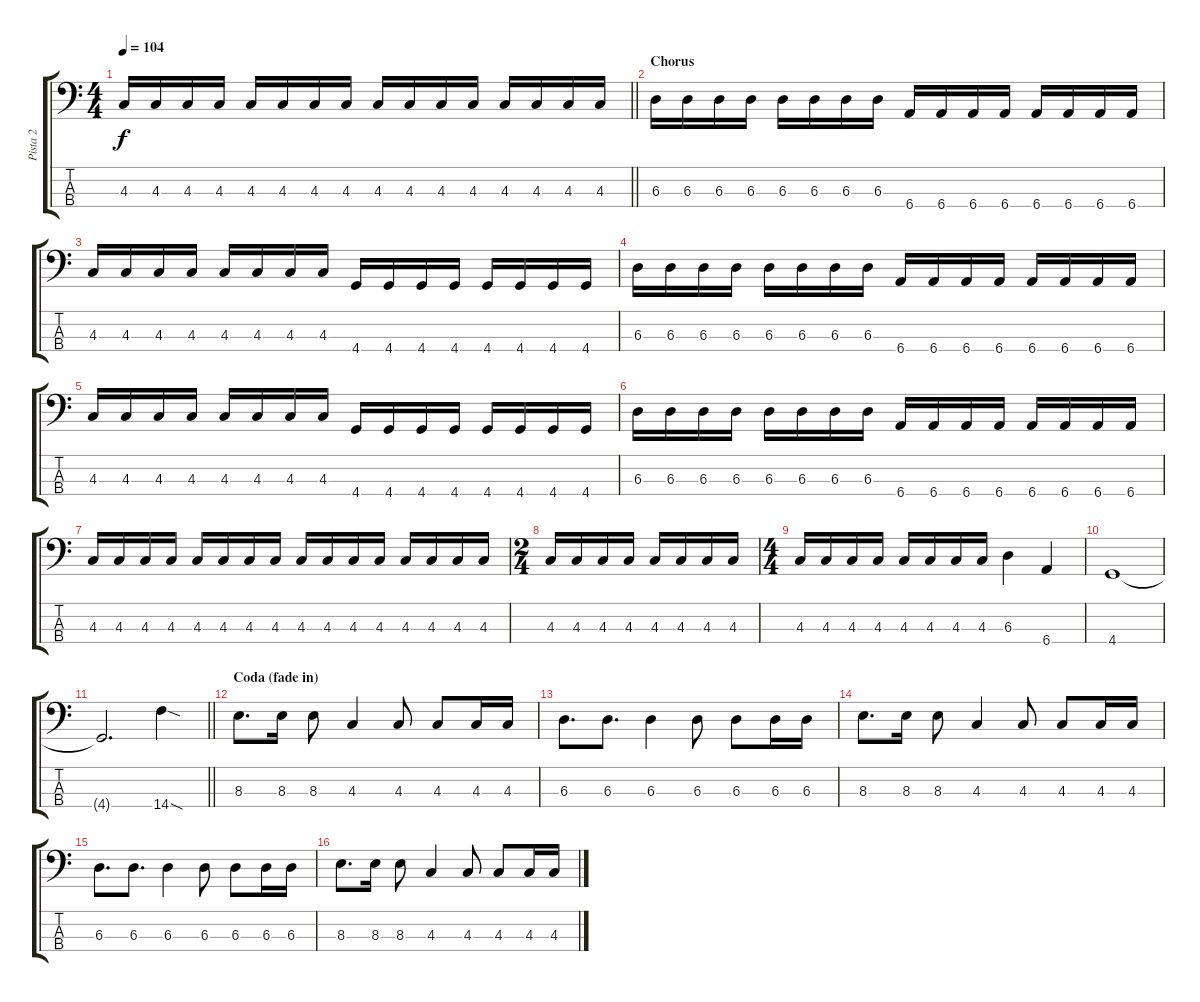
\track ("Pista 2" "Pista 2") {instrument electricbassfinger}
\staff {score tabs}
\tuning (Gb2 Db2 Ab1 Eb1) {hide}
\ts (4 4)
\tempo 104
\clef f4
\barLineRight lightlight
\ks c
4.3.16{dy f} 4.3.16 4.3.16 4.3.16 4.3.16 4.3.16 4.3.16 4.3.16 4.3.16 4.3.16 4.3.16 4.3.16 4.3.16 4.3.16 4.3.16 4.3.16 |
\section ("" "Chorus")
6.3.16 6.3.16 6.3.16 6.3.16 6.3.16 6.3.16 6.3.16 6.3.16 6.4.16 6.4.16 6.4.16 6.4.16 6.4.16 6.4.16 6.4.16 6.4.16 |
4.3.16 4.3.16 4.3.16 4.3.16 4.3.16 4.3.16 4.3.16 4.3.16 4.4.16 4.4.16 4.4.16 4.4.16 4.4.16 4.4.16 4.4.16 4.4.16 |
6.3.16 6.3.16 6.3.16 6.3.16 6.3.16 6.3.16 6.3.16 6.3.16 6.4.16 6.4.16 6.4.16 6.4.16 6.4.16 6.4.16 6.4.16 6.4.16 |
4.3.16 4.3.16 4.3.16 4.3.16 4.3.16 4.3.16 4.3.16 4.3.16 4.4.16 4.4.16 4.4.16 4.4.16 4.4.16 4.4.16 4.4.16 4.4.16 |
6.3.16 6.3.16 6.3.16 6.3.16 6.3.16 6.3.16 6.3.16 6.3.16 6.4.16 6.4.16 6.4.16 6.4.16 6.4.16 6.4.16 6.4.16 6.4.16 |
4.3.16 4.3.16 4.3.16 4.3.16 4.3.16 4.3.16 4.3.16 4.3.16 4.3.16 4.3.16 4.3.16 4.3.16 4.3.16 4.3.16 4.3.16 4.3.16 |
\ts (2 4)
4.3.16 4.3.16 4.3.16 4.3.16 4.3.16 4.3.16 4.3.16 4.3.16 |
\ts (4 4)
4.3.16 4.3.16 4.3.16 4.3.16 4.3.16 4.3.16 4.3.16 4.3.16 6.3.4 6.4.4 |
4.4.1 |
\barLineRight lightlight
4.4{t}.2{d} 14.4{sod}.4 |
\section ("" "Coda (fade in)")
8.3.8{d} 8.3.16 8.3.8 4.3.4 4.3.8 4.3.8 4.3.16 4.3.16 |
6.3.8{d} 6.3.8{d} 6.3.4 6.3.8 6.3.8 6.3.16 6.3.16 |
8.3.8{d} 8.3.16 8.3.8 4.3.4 4.3.8 4.3.8 4.3.16 4.3.16 |
6.3.8{d} 6.3.8{d} 6.3.4 6.3.8 6.3.8 6.3.16 6.3.16 |
8.3.8{d} 8.3.16 8.3.8 4.3.4 4.3.8 4.3.8 4.3.16 4.3.16
